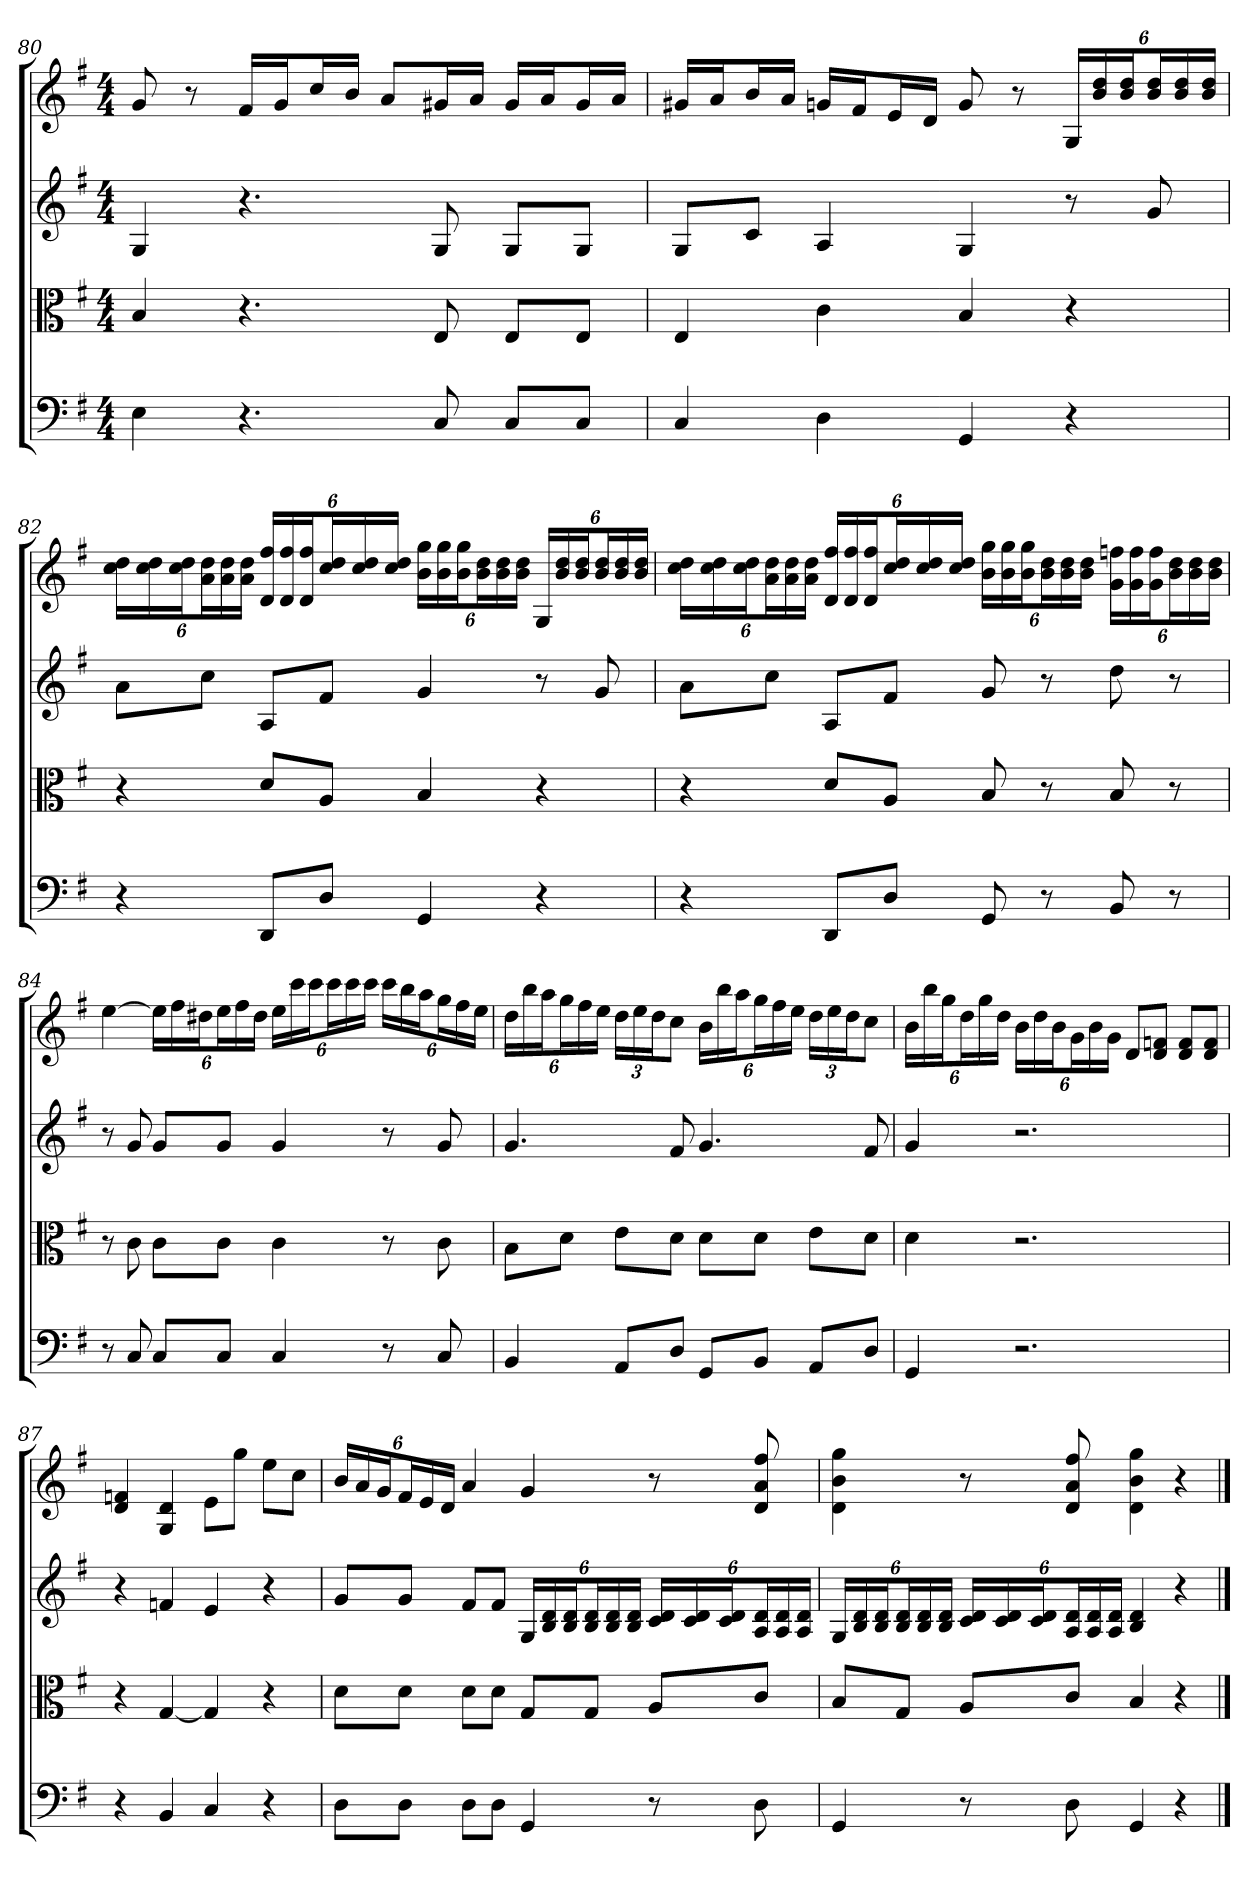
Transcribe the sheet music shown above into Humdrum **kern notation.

**kern	**kern	**kern	**kern
*part4	*part3	*part2	*part1
*staff4	*staff3	*staff2	*staff1
*clefF4	*clefC3	*	*
*k[f#]	*k[f#]	*k[f#]	*k[f#]
*G:	*G:	*G:	*G:
*M4/4	*M4/4	*M4/4	*M4/4
=80	=80	=80	=80
4E	4B	4G	8g
.	.	.	8r
4.r	4.r	4.r	16f#LL
.	.	.	16gJ
.	.	.	16ccL
.	.	.	16bJJ
.	.	.	8aL
8C	8E	8G	16g#XL
.	.	.	16aJJ
8C/L	8E/L	8GL	16g#LL
.	.	.	16aJ
8C/J	8E/J	8GJ	16g#L
.	.	.	16aJJ
=81	=81	=81	=81
4C	4E	8GL	16g#XLL
.	.	.	16aJ
.	.	8cJ	16bL
.	.	.	16aJJ
4D	4c	4A	16gnLL
.	.	.	16f#J
.	.	.	16eL
.	.	.	16dJJ
4GG	4B	4G	8g
.	.	.	8r
4r	4r	8r	24GLL
.	.	.	24b 24dd
.	.	.	24b 24ddJ
.	.	8g	24b 24ddL
.	.	.	24b 24dd
.	.	.	24b 24ddJJ
=82	=82	=82	=82
4r	4r	8aL	24cc 24ddLL
.	.	.	24cc 24dd
.	.	.	24cc 24ddJ
.	.	8ccJ	24a 24ddL
.	.	.	24a 24dd
.	.	.	24a 24ddJJ
8DD/L	8d/L	8AL	24d 24ff#LL
.	.	.	24d 24ff#
.	.	.	24d 24ff#J
8D/J	8A/J	8f#J	24cc 24ddL
.	.	.	24cc 24dd
.	.	.	24cc 24ddJJ
4GG	4B	4g	24b 24ggLL
.	.	.	24b 24gg
.	.	.	24b 24ggJ
.	.	.	24b 24ddL
.	.	.	24b 24dd
.	.	.	24b 24ddJJ
4r	4r	8r	24GLL
.	.	.	24b 24dd
.	.	.	24b 24ddJ
.	.	8g	24b 24ddL
.	.	.	24b 24dd
.	.	.	24b 24ddJJ
=83	=83	=83	=83
4r	4r	8aL	24cc 24ddLL
.	.	.	24cc 24dd
.	.	.	24cc 24ddJ
.	.	8ccJ	24a 24ddL
.	.	.	24a 24dd
.	.	.	24a 24ddJJ
8DD/L	8d/L	8AL	24d 24ff#LL
.	.	.	24d 24ff#
.	.	.	24d 24ff#J
8D/J	8A/J	8f#J	24cc 24ddL
.	.	.	24cc 24dd
.	.	.	24cc 24ddJJ
8GG	8B	8g	24b 24ggLL
.	.	.	24b 24gg
.	.	.	24b 24ggJ
8r	8r	8r	24b 24ddL
.	.	.	24b 24dd
.	.	.	24b 24ddJJ
8BB	8B	8dd	24g 24ffnLL
.	.	.	24g 24ff
.	.	.	24g 24ffJ
8r	8r	8r	24b 24ddL
.	.	.	24b 24dd
.	.	.	24b 24ddJJ
=84	=84	=84	=84
8r	8r	8r	[4ee
8C	8c	8g	.
8C/L	8c\L	8gL	24eeLL]
.	.	.	24ff#
.	.	.	24dd#XJ
8C/J	8c\J	8gJ	24eeL
.	.	.	24ff#
.	.	.	24dd#JJ
4C	4c	4g	24eeLL
.	.	.	24ccc
.	.	.	24cccJ
.	.	.	24cccL
.	.	.	24ccc
.	.	.	24cccJJ
8r	8r	8r	24cccLL
.	.	.	24bb
.	.	.	24aaJ
8C	8c	8g	24ggL
.	.	.	24ff#
.	.	.	24eeJJ
=85	=85	=85	=85
4BB	8B\L	4.g	24ddLL
.	.	.	24bb
.	.	.	24aaJ
.	8d\J	.	24ggL
.	.	.	24ff#
.	.	.	24eeJJ
8AA/L	8e\L	.	24ddLL
.	.	.	24ee
.	.	.	24ddJ
8D/J	8d\J	8f#	8ccJ
8GG/L	8d\L	4.g	24bLL
.	.	.	24bb
.	.	.	24aaJ
8BB/J	8d\J	.	24ggL
.	.	.	24ff#
.	.	.	24eeJJ
8AA/L	8e\L	.	24ddLL
.	.	.	24ee
.	.	.	24ddJ
8D/J	8d\J	8f#	8ccJ
=86	=86	=86	=86
4GG	4d	4g	24bLL
.	.	.	24bb
.	.	.	24ggJ
.	.	.	24ddL
.	.	.	24gg
.	.	.	24ddJJ
2.r	2.r	2.r	24bLL
.	.	.	24dd
.	.	.	24bJ
.	.	.	24gL
.	.	.	24b
.	.	.	24gJJ
.	.	.	8dL
.	.	.	8d 8fnJ
.	.	.	8d 8fL
.	.	.	8d 8fJ
=87	=87	=87	=87
4r	4r	4r	4d 4fn
4BB	[4G	4fn	4G 4d
4C	4G]	4e	8eL
.	.	.	8ggJ
4r	4r	4r	8eeL
.	.	.	8ccJ
=88	=88	=88	=88
8D\L	8d\L	8gL	24bLL
.	.	.	24a
.	.	.	24gJ
8D\J	8d\J	8gJ	24f#L
.	.	.	24e
.	.	.	24dJJ
8D\L	8d\L	8f#L	4a
8D\J	8d\J	8f#J	.
4GG	8G/L	24GLL	4g
.	.	24B 24d	.
.	.	24B 24dJ	.
.	8G/J	24B 24dL	.
.	.	24B 24d	.
.	.	24B 24dJJ	.
8r	8A/L	24c 24dLL	8r
.	.	24c 24d	.
.	.	24c 24dJ	.
8D	8c/J	24A 24dL	8d 8a 8ff#
.	.	24A 24d	.
.	.	24A 24dJJ	.
=89	=89	=89	=89
4GG	8B/L	24GLL	4d 4b 4gg
.	.	24B 24d	.
.	.	24B 24dJ	.
.	8G/J	24B 24dL	.
.	.	24B 24d	.
.	.	24B 24dJJ	.
8r	8A/L	24c 24dLL	8r
.	.	24c 24d	.
.	.	24c 24dJ	.
8D	8c/J	24A 24dL	8d 8a 8ff#
.	.	24A 24d	.
.	.	24A 24dJJ	.
4GG	4B	4B 4d	4d 4b 4gg
4r	4r	4r	4r
==	==	==	==
*-	*-	*-	*-
